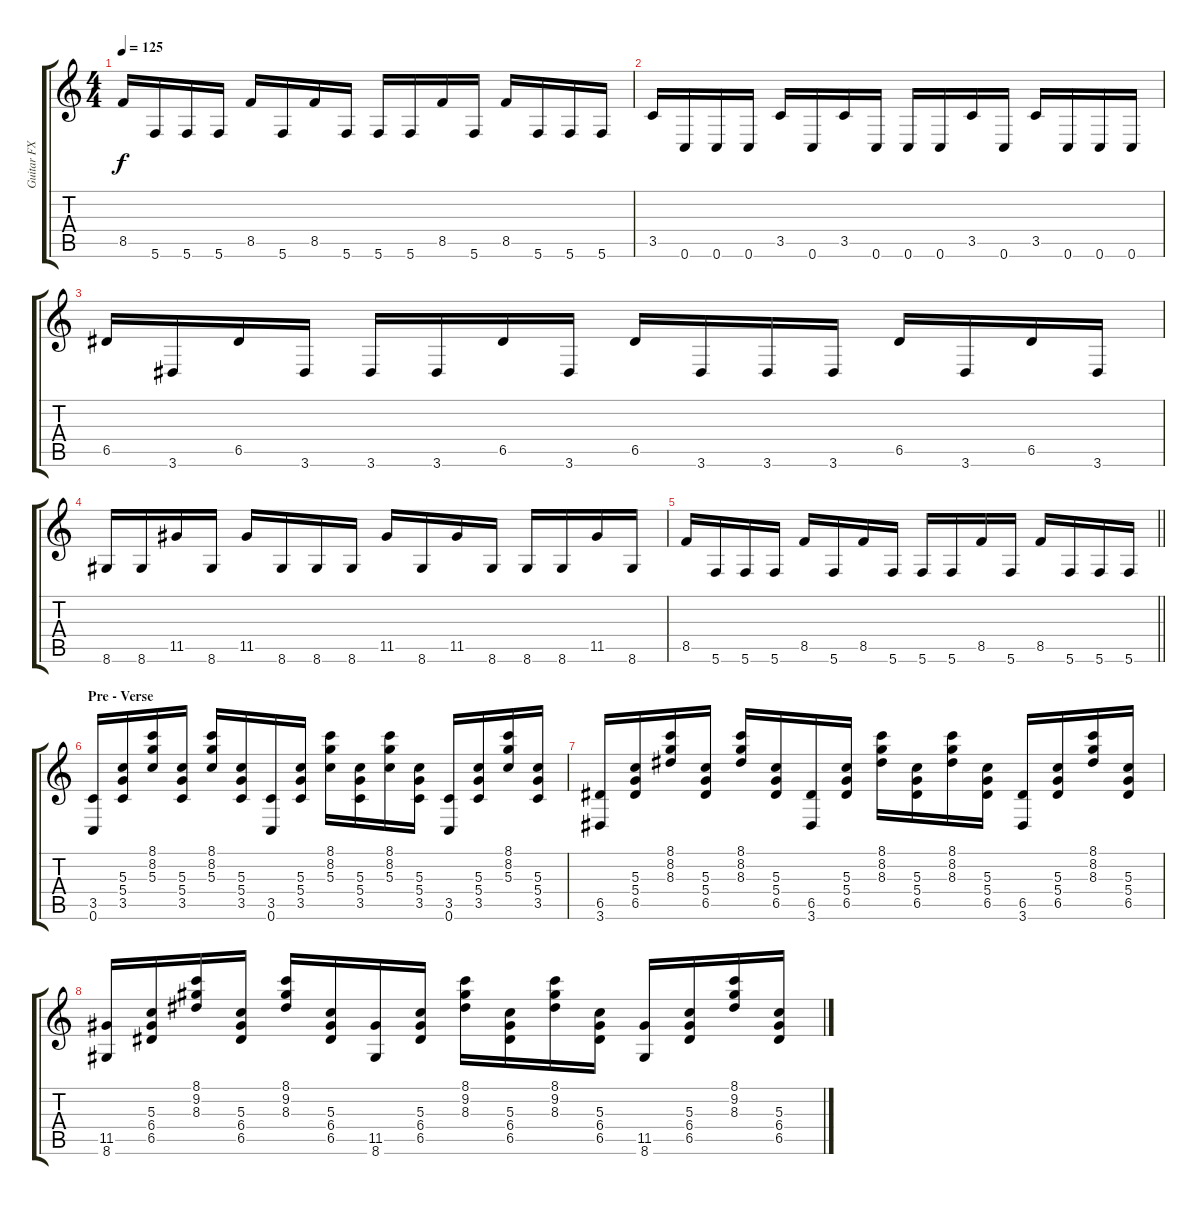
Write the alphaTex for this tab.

\track ("Guitar FX" "Guitar FX") {instrument overdrivenguitar}
\staff {score tabs}
\tuning (E4 B3 G3 D3 A2 C2) {hide}
\ts (4 4)
\tempo 125
\clef g2
\ks c
8.5.16{dy f balance 16} 5.6.16{balance 0} 5.6.16{balance 16} 5.6.16{balance 0} 8.5.16{balance 16} 5.6.16{balance 0} 8.5.16{balance 16} 5.6.16{balance 0} 5.6.16{balance 16} 5.6.16{balance 0} 8.5.16{balance 16} 5.6.16{balance 0} 8.5.16{balance 16} 5.6.16{balance 0} 5.6.16{balance 16} 5.6.16{balance 0} |
3.5.16{balance 16} 0.6.16{balance 0} 0.6.16{balance 16} 0.6.16{balance 0} 3.5.16{balance 16} 0.6.16{balance 0} 3.5.16{balance 16} 0.6.16{balance 0} 0.6.16{balance 16} 0.6.16{balance 0} 3.5.16{balance 16} 0.6.16{balance 0} 3.5.16{balance 16} 0.6.16{balance 0} 0.6.16{balance 16} 0.6.16{balance 0} |
6.5.16{balance 16} 3.6.16{balance 0} 6.5.16{balance 16} 3.6.16{balance 0} 3.6.16{balance 16} 3.6.16{balance 0} 6.5.16{balance 16} 3.6.16{balance 0} 6.5.16{balance 16} 3.6.16{balance 0} 3.6.16{balance 16} 3.6.16{balance 0} 6.5.16{balance 16} 3.6.16{balance 0} 6.5.16{balance 16} 3.6.16{balance 0} |
8.6.16{balance 16} 8.6.16{balance 0} 11.5.16{balance 16} 8.6.16{balance 0} 11.5.16{balance 16} 8.6.16{balance 0} 8.6.16{balance 16} 8.6.16{balance 0} 11.5.16{balance 16} 8.6.16{balance 0} 11.5.16{balance 16} 8.6.16{balance 0} 8.6.16{balance 16} 8.6.16{balance 0} 11.5.16{balance 16} 8.6.16{balance 0} |
\barLineRight lightlight
8.5.16{balance 16} 5.6.16{balance 0} 5.6.16{balance 16} 5.6.16{balance 0} 8.5.16{balance 16} 5.6.16{balance 0} 8.5.16{balance 16} 5.6.16{balance 0} 5.6.16{balance 16} 5.6.16{balance 0} 8.5.16{balance 16} 5.6.16{balance 0} 8.5.16{balance 16} 5.6.16{balance 0} 5.6.16{balance 16} 5.6.16{balance 0} |
\section ("" "Pre - Verse")
(3.5 0.6).16{balance 0} (5.3 5.4 3.5).16{balance 16} (8.1 8.2 5.3).16{balance 0} (5.3 5.4 3.5).16{balance 16} (8.1 8.2 5.3).16{balance 0} (5.3 5.4 3.5).16{balance 16} (3.5 0.6).16{balance 0} (5.3 5.4 3.5).16{balance 16} (8.1 8.2 5.3).16{balance 0} (5.3 5.4 3.5).16{balance 16} (8.1 8.2 5.3).16{balance 0} (5.3 5.4 3.5).16{balance 16} (3.5 0.6).16{balance 0} (5.3 5.4 3.5).16{balance 16} (8.1 8.2 5.3).16{balance 0} (5.3 5.4 3.5).16{balance 16} |
(6.5 3.6).16{balance 0} (5.3 5.4 6.5).16{balance 16} (8.1 8.2 8.3).16{balance 0} (5.3 5.4 6.5).16{balance 16} (8.1 8.2 8.3).16{balance 0} (5.3 5.4 6.5).16{balance 16} (6.5 3.6).16{balance 0} (5.3 5.4 6.5).16{balance 16} (8.1 8.2 8.3).16{balance 0} (5.3 5.4 6.5).16{balance 16} (8.1 8.2 8.3).16{balance 0} (5.3 5.4 6.5).16{balance 16} (6.5 3.6).16{balance 0} (5.3 5.4 6.5).16{balance 16} (8.1 8.2 8.3).16{balance 0} (5.3 5.4 6.5).16{balance 16} |
(11.5 8.6).16{balance 0} (5.3 6.4 6.5).16{balance 16} (8.1 9.2 8.3).16{balance 0} (5.3 6.4 6.5).16{balance 16} (8.1 9.2 8.3).16{balance 0} (5.3 6.4 6.5).16{balance 16} (11.5 8.6).16{balance 0} (5.3 6.4 6.5).16{balance 16} (8.1 9.2 8.3).16{balance 0} (5.3 6.4 6.5).16{balance 16} (8.1 9.2 8.3).16{balance 0} (5.3 6.4 6.5).16{balance 16} (11.5 8.6).16{balance 0} (5.3 6.4 6.5).16{balance 16} (8.1 9.2 8.3).16{balance 0} (5.3 6.4 6.5).16{balance 16}
